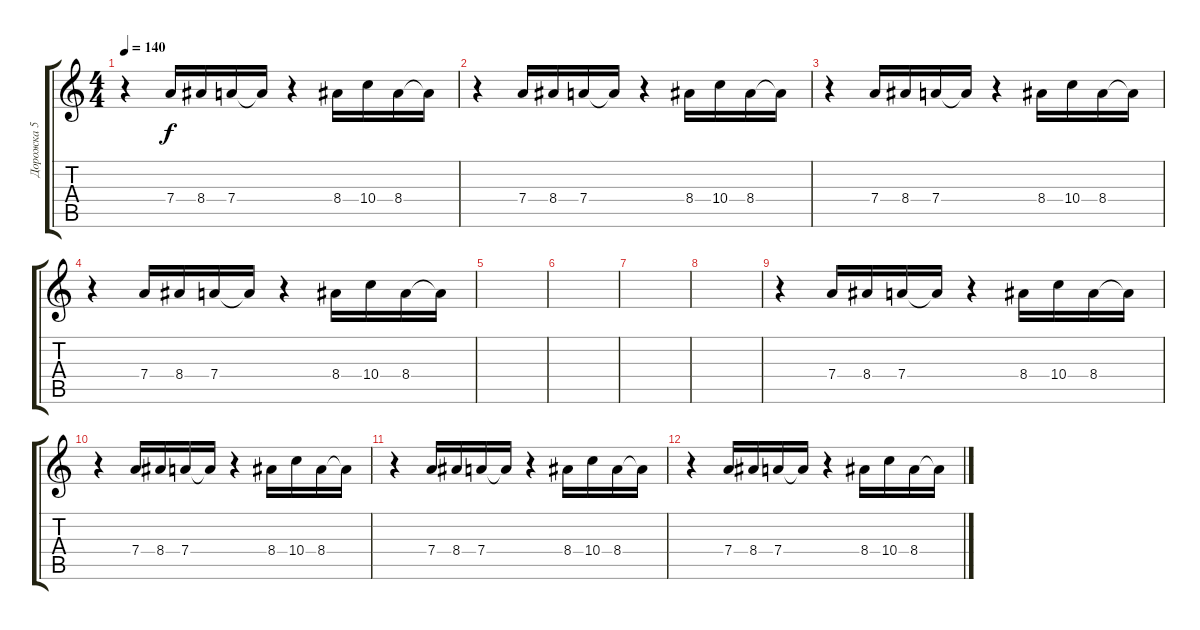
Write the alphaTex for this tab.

\track ("Дорожка 5" "Дорожка 5") {instrument overdrivenguitar}
\staff {score tabs}
\tuning (E4 B3 G3 D3 A2 E2) {hide}
\ts (4 4)
\tempo 140
\clef g2
\ks c
r.4{dy f} 7.4.16 8.4.16 7.4.16 7.4{t}.16 r.4 8.4.16 10.4.16 8.4.16 8.4{t}.16 |
r.4 7.4.16 8.4.16 7.4.16 7.4{t}.16 r.4 8.4.16 10.4.16 8.4.16 8.4{t}.16 |
r.4 7.4.16 8.4.16 7.4.16 7.4{t}.16 r.4 8.4.16 10.4.16 8.4.16 8.4{t}.16 |
r.4 7.4.16 8.4.16 7.4.16 7.4{t}.16 r.4 8.4.16 10.4.16 8.4.16 8.4{t}.16 |
|
|
|
|
r.4 7.4.16 8.4.16 7.4.16 7.4{t}.16 r.4 8.4.16 10.4.16 8.4.16 8.4{t}.16 |
r.4 7.4.16 8.4.16 7.4.16 7.4{t}.16 r.4 8.4.16 10.4.16 8.4.16 8.4{t}.16 |
r.4 7.4.16 8.4.16 7.4.16 7.4{t}.16 r.4 8.4.16 10.4.16 8.4.16 8.4{t}.16 |
r.4 7.4.16 8.4.16 7.4.16 7.4{t}.16 r.4 8.4.16 10.4.16 8.4.16 8.4{t}.16
